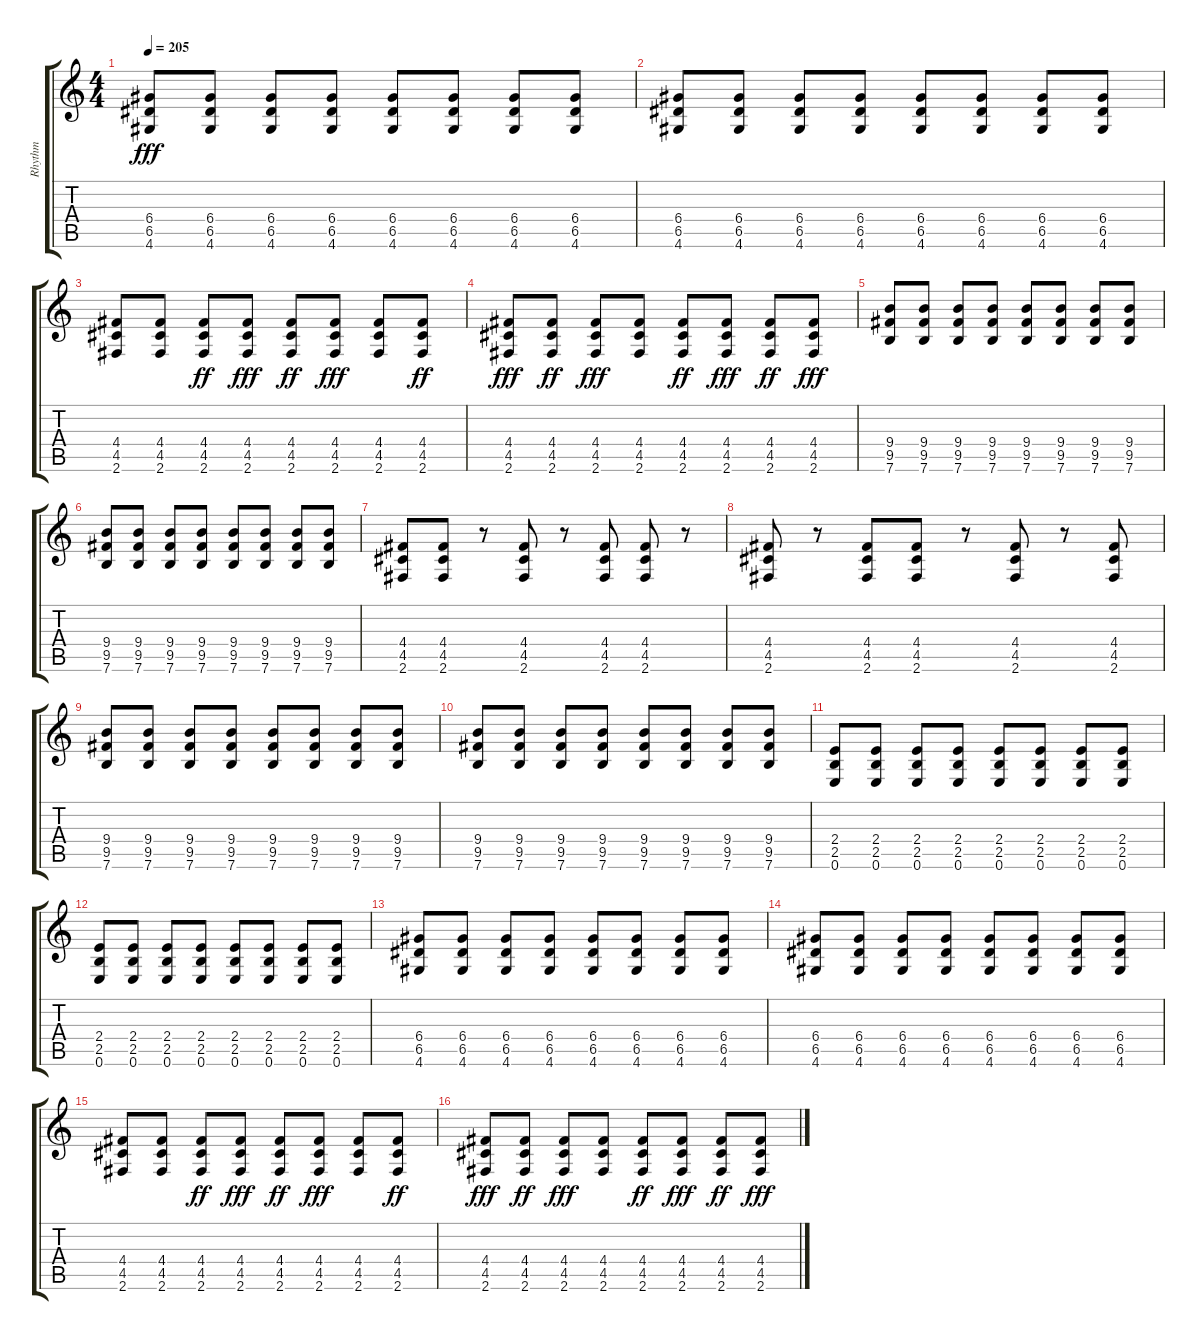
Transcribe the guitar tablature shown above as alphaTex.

\track ("Rhythm" "Rhythm") {instrument overdrivenguitar}
\staff {score tabs}
\tuning (E4 B3 G3 D3 A2 E2) {hide}
\ts (4 4)
\tempo 205
\clef g2
\ks c
(6.4 6.5 4.6).8{dy fff} (6.4 6.5 4.6).8 (6.4 6.5 4.6).8 (6.4 6.5 4.6).8 (6.4 6.5 4.6).8 (6.4 6.5 4.6).8 (6.4 6.5 4.6).8 (6.4 6.5 4.6).8 |
(6.4 6.5 4.6).8 (6.4 6.5 4.6).8 (6.4 6.5 4.6).8 (6.4 6.5 4.6).8 (6.4 6.5 4.6).8 (6.4 6.5 4.6).8 (6.4 6.5 4.6).8 (6.4 6.5 4.6).8 |
(4.4 4.5 2.6).8 (4.4 4.5 2.6).8 (4.4 4.5 2.6).8{dy ff} (4.4 4.5 2.6).8{dy fff} (4.4 4.5 2.6).8{dy ff} (4.4 4.5 2.6).8{dy fff} (4.4 4.5 2.6).8 (4.4 4.5 2.6).8{dy ff} |
(4.4 4.5 2.6).8{dy fff} (4.4 4.5 2.6).8{dy ff} (4.4 4.5 2.6).8{dy fff} (4.4 4.5 2.6).8 (4.4 4.5 2.6).8{dy ff} (4.4 4.5 2.6).8{dy fff} (4.4 4.5 2.6).8{dy ff} (4.4 4.5 2.6).8{dy fff} |
(9.4 9.5 7.6).8 (9.4 9.5 7.6).8 (9.4 9.5 7.6).8 (9.4 9.5 7.6).8 (9.4 9.5 7.6).8 (9.4 9.5 7.6).8 (9.4 9.5 7.6).8 (9.4 9.5 7.6).8 |
(9.4 9.5 7.6).8 (9.4 9.5 7.6).8 (9.4 9.5 7.6).8 (9.4 9.5 7.6).8 (9.4 9.5 7.6).8 (9.4 9.5 7.6).8 (9.4 9.5 7.6).8 (9.4 9.5 7.6).8 |
(4.4 4.5 2.6).8 (4.4 4.5 2.6).8 r.8 (4.4 4.5 2.6).8 r.8 (4.4 4.5 2.6).8 (4.4 4.5 2.6).8 r.8 |
(4.4 4.5 2.6).8 r.8 (4.4 4.5 2.6).8 (4.4 4.5 2.6).8 r.8 (4.4 4.5 2.6).8 r.8 (4.4 4.5 2.6).8 |
(9.4 9.5 7.6).8 (9.4 9.5 7.6).8 (9.4 9.5 7.6).8 (9.4 9.5 7.6).8 (9.4 9.5 7.6).8 (9.4 9.5 7.6).8 (9.4 9.5 7.6).8 (9.4 9.5 7.6).8 |
(9.4 9.5 7.6).8 (9.4 9.5 7.6).8 (9.4 9.5 7.6).8 (9.4 9.5 7.6).8 (9.4 9.5 7.6).8 (9.4 9.5 7.6).8 (9.4 9.5 7.6).8 (9.4 9.5 7.6).8 |
(2.4 2.5 0.6).8 (2.4 2.5 0.6).8 (2.4 2.5 0.6).8 (2.4 2.5 0.6).8 (2.4 2.5 0.6).8 (2.4 2.5 0.6).8 (2.4 2.5 0.6).8 (2.4 2.5 0.6).8 |
(2.4 2.5 0.6).8 (2.4 2.5 0.6).8 (2.4 2.5 0.6).8 (2.4 2.5 0.6).8 (2.4 2.5 0.6).8 (2.4 2.5 0.6).8 (2.4 2.5 0.6).8 (2.4 2.5 0.6).8 |
(6.4 6.5 4.6).8 (6.4 6.5 4.6).8 (6.4 6.5 4.6).8 (6.4 6.5 4.6).8 (6.4 6.5 4.6).8 (6.4 6.5 4.6).8 (6.4 6.5 4.6).8 (6.4 6.5 4.6).8 |
(6.4 6.5 4.6).8 (6.4 6.5 4.6).8 (6.4 6.5 4.6).8 (6.4 6.5 4.6).8 (6.4 6.5 4.6).8 (6.4 6.5 4.6).8 (6.4 6.5 4.6).8 (6.4 6.5 4.6).8 |
(4.4 4.5 2.6).8 (4.4 4.5 2.6).8 (4.4 4.5 2.6).8{dy ff} (4.4 4.5 2.6).8{dy fff} (4.4 4.5 2.6).8{dy ff} (4.4 4.5 2.6).8{dy fff} (4.4 4.5 2.6).8 (4.4 4.5 2.6).8{dy ff} |
(4.4 4.5 2.6).8{dy fff} (4.4 4.5 2.6).8{dy ff} (4.4 4.5 2.6).8{dy fff} (4.4 4.5 2.6).8 (4.4 4.5 2.6).8{dy ff} (4.4 4.5 2.6).8{dy fff} (4.4 4.5 2.6).8{dy ff} (4.4 4.5 2.6).8{dy fff}
